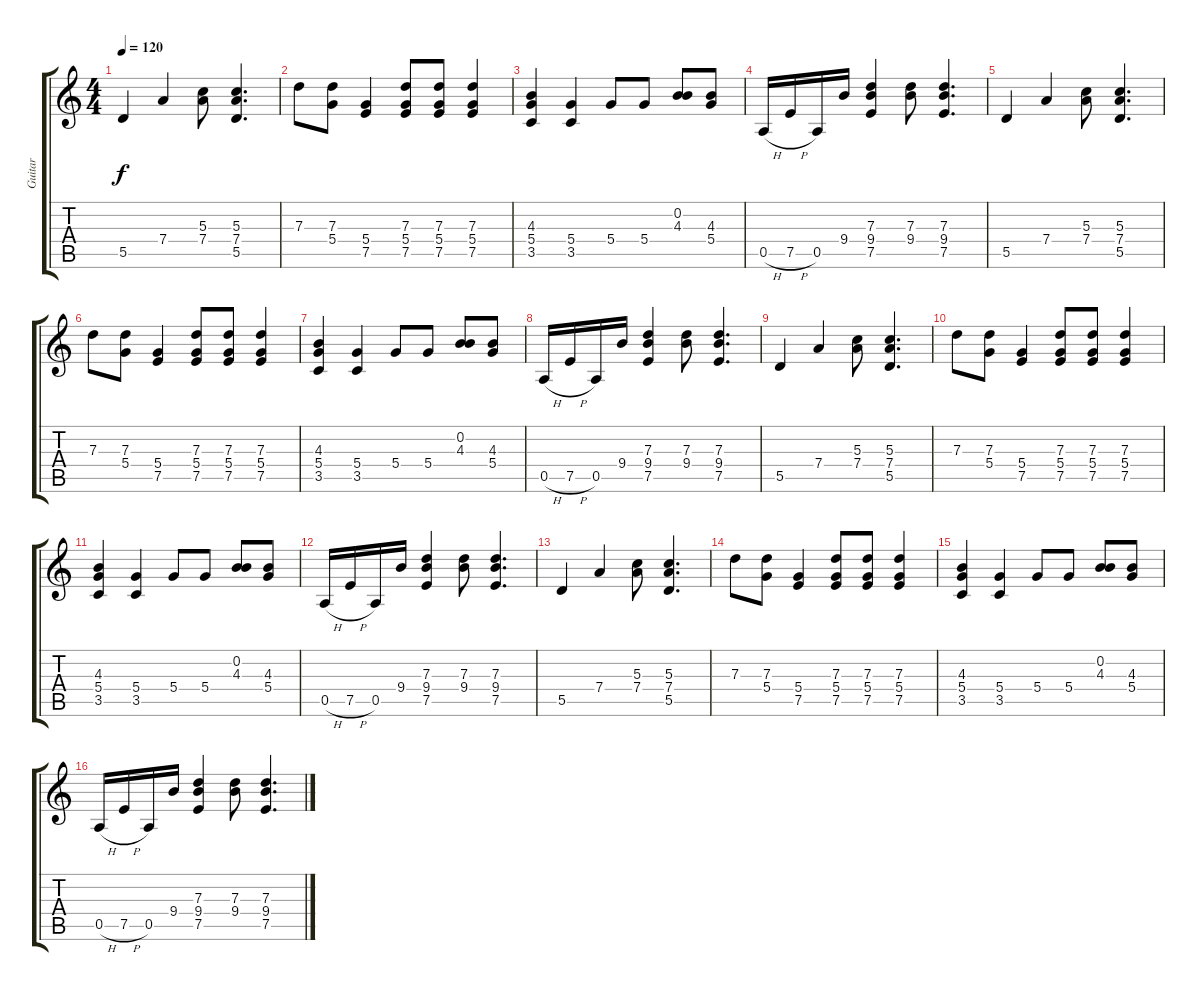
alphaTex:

\track ("Guitar" "Guitar") {instrument acousticguitarsteel}
\staff {score tabs}
\tuning (E4 B3 G3 D3 A2 E2) {hide}
\ts (4 4)
\tempo 120
\clef g2
\ks c
5.5.4{dy f} 7.4.4 (5.3 7.4).8 (5.3 7.4 5.5).4{d} |
7.3.8 (7.3 5.4).8 (5.4 7.5).4 (7.3 5.4 7.5).8 (7.3 5.4 7.5).8 (7.3 5.4 7.5).4 |
(4.3 5.4 3.5).4 (5.4 3.5).4 5.4.8 5.4.8 (0.2 4.3).8 (4.3 5.4).8 |
0.5{h}.16 7.5{h}.16 0.5.16 9.4.16 (7.3 9.4 7.5).4 (7.3 9.4).8 (7.3 9.4 7.5).4{d} |
5.5.4 7.4.4 (5.3 7.4).8 (5.3 7.4 5.5).4{d} |
7.3.8 (7.3 5.4).8 (5.4 7.5).4 (7.3 5.4 7.5).8 (7.3 5.4 7.5).8 (7.3 5.4 7.5).4 |
(4.3 5.4 3.5).4 (5.4 3.5).4 5.4.8 5.4.8 (0.2 4.3).8 (4.3 5.4).8 |
0.5{h}.16 7.5{h}.16 0.5.16 9.4.16 (7.3 9.4 7.5).4 (7.3 9.4).8 (7.3 9.4 7.5).4{d} |
5.5.4 7.4.4 (5.3 7.4).8 (5.3 7.4 5.5).4{d} |
7.3.8 (7.3 5.4).8 (5.4 7.5).4 (7.3 5.4 7.5).8 (7.3 5.4 7.5).8 (7.3 5.4 7.5).4 |
(4.3 5.4 3.5).4 (5.4 3.5).4 5.4.8 5.4.8 (0.2 4.3).8 (4.3 5.4).8 |
0.5{h}.16 7.5{h}.16 0.5.16 9.4.16 (7.3 9.4 7.5).4 (7.3 9.4).8 (7.3 9.4 7.5).4{d} |
5.5.4 7.4.4 (5.3 7.4).8 (5.3 7.4 5.5).4{d} |
7.3.8 (7.3 5.4).8 (5.4 7.5).4 (7.3 5.4 7.5).8 (7.3 5.4 7.5).8 (7.3 5.4 7.5).4 |
(4.3 5.4 3.5).4 (5.4 3.5).4 5.4.8 5.4.8 (0.2 4.3).8 (4.3 5.4).8 |
0.5{h}.16 7.5{h}.16 0.5.16 9.4.16 (7.3 9.4 7.5).4 (7.3 9.4).8 (7.3 9.4 7.5).4{d}
